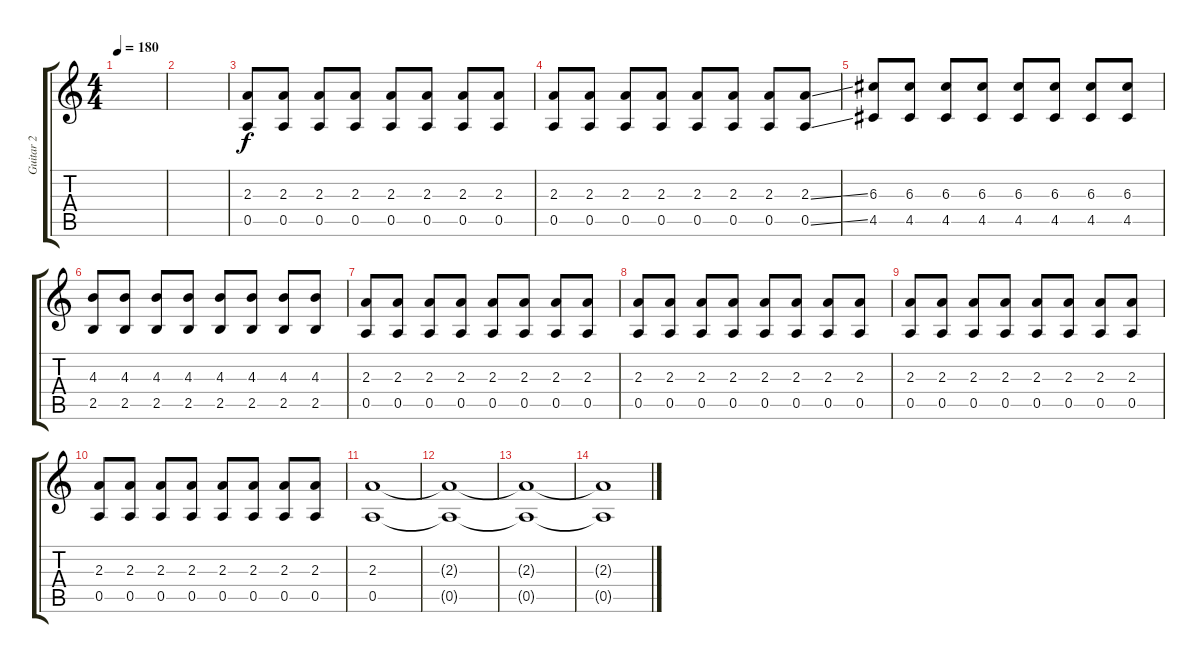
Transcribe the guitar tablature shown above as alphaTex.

\track ("Guitar 2" "Guitar 2") {instrument distortionguitar}
\staff {score tabs}
\tuning (E4 B3 G3 D3 A2 E2) {hide}
\ts (4 4)
\tempo 180
\clef g2
\ks c
|
|
(2.3 0.5).8 (2.3 0.5).8 (2.3 0.5).8 (2.3 0.5).8 (2.3 0.5).8 (2.3 0.5).8 (2.3 0.5).8 (2.3 0.5).8 |
(2.3 0.5).8 (2.3 0.5).8 (2.3 0.5).8 (2.3 0.5).8 (2.3 0.5).8 (2.3 0.5).8 (2.3 0.5).8 (2.3{ss} 0.5{ss}).8 |
(6.3 4.5).8 (6.3 4.5).8 (6.3 4.5).8 (6.3 4.5).8 (6.3 4.5).8 (6.3 4.5).8 (6.3 4.5).8 (6.3 4.5).8 |
(4.3 2.5).8 (4.3 2.5).8 (4.3 2.5).8 (4.3 2.5).8 (4.3 2.5).8 (4.3 2.5).8 (4.3 2.5).8 (4.3 2.5).8 |
(2.3 0.5).8 (2.3 0.5).8 (2.3 0.5).8 (2.3 0.5).8 (2.3 0.5).8 (2.3 0.5).8 (2.3 0.5).8 (2.3 0.5).8 |
(2.3 0.5).8 (2.3 0.5).8 (2.3 0.5).8 (2.3 0.5).8 (2.3 0.5).8 (2.3 0.5).8 (2.3 0.5).8 (2.3 0.5).8 |
(2.3 0.5).8 (2.3 0.5).8 (2.3 0.5).8 (2.3 0.5).8 (2.3 0.5).8 (2.3 0.5).8 (2.3 0.5).8 (2.3 0.5).8 |
(2.3 0.5).8 (2.3 0.5).8 (2.3 0.5).8 (2.3 0.5).8 (2.3 0.5).8 (2.3 0.5).8 (2.3 0.5).8 (2.3 0.5).8 |
(2.3 0.5).1 |
(2.3{t} 0.5{t}).1 |
(2.3{t} 0.5{t}).1{volume 0} |
(2.3{t} 0.5{t}).1
